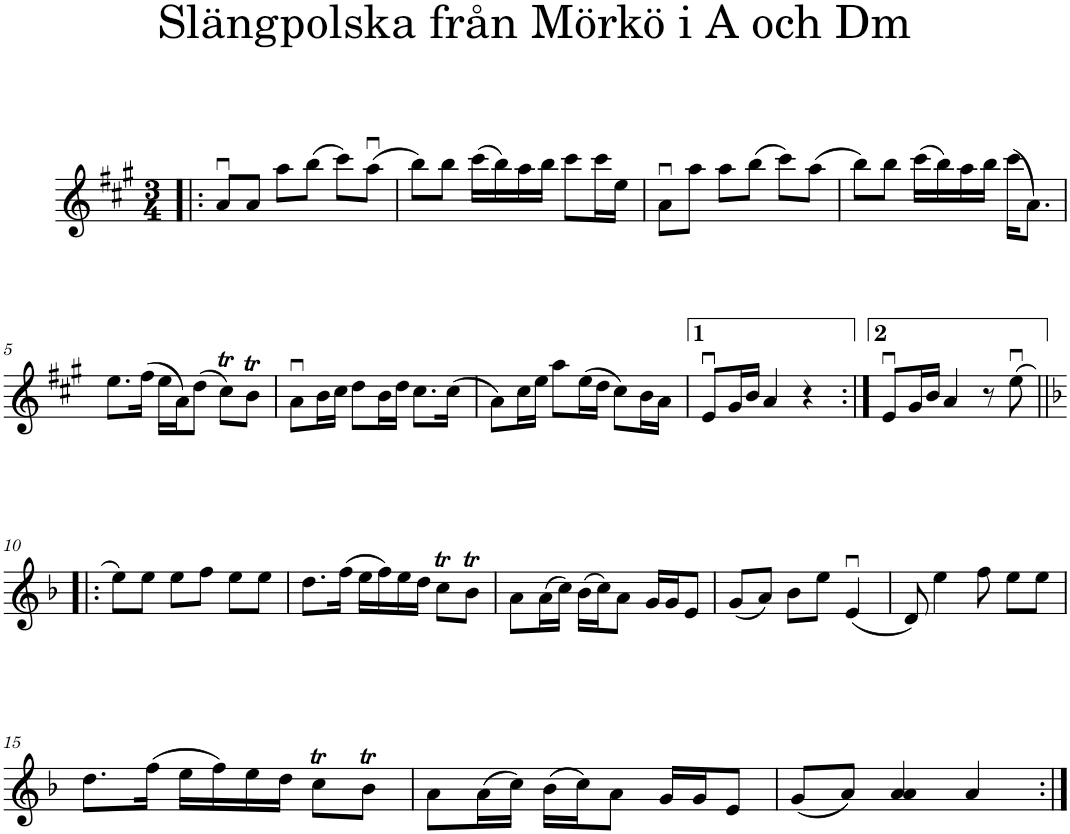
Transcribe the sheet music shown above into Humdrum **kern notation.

**kern
*part1
*staff1
*I"Piano
*I'Pno
*clefG2
*k[f#c#g#]
*A:
*M3/4
=1!|:
8au/L
8a/J
8aa\L
(8bb\J
8ccc#\L)
(8aau\J
=2
8bb\L)
8bb\J
(16ccc#\LL
16bb\)
16aa\
16bb\JJ
8ccc#\L
16ccc#\L
16ee\JJ
=3
8au\L
8aa\J
8aa\L
(8bb\J
8ccc#\L)
(8aa\J
=4
8bb\L)
8bb\J
(16ccc#\LL
16bb\)
16aa\
16bb\JJ
(16ccc#\KL
8.a\J)
!!LO:LB:g=z
=5
8.ee\L
(16ff#\Jk
16ee\LL
16a\J)
(8dd\J
8cc#t\L)
8bT\J
=6
8au\L
16b\L
16cc#\JJ
8dd\L
16b\L
16dd\JJ
8.cc#\L
(16cc#\Jk
=7
8a\L)
16cc#\L
16ee\JJ
8aa\L
(16ee\L
16dd\JJ
8cc#\L)
16b\L
16a\JJ
=8
8eu/L
16g#/L
16b/JJ
4a/
4r
=9:|!
8eu/L
16g#/L
16b/JJ
4a/
8r
(8eeu\
!!LO:LB:g=z
=10!|:
*k[b-]
*d:
8ee\L)
8ee\J
8ee\L
8ff\J
8ee\L
8ee\J
=11
8.dd\L
(16ff\Jk
16ee\LL
16ff\)
16ee\
16dd\JJ
8ccT\L
8b-T\J
=12
8a\L
(16a\L
16cc\JJ)
(16b-\LL
16cc\J)
8a\J
16g/LL
16g/J
8e/J
=13
(8g/L
8a/J)
8b-\L
8ee\J
(4eu/
=14
8d/)
4ee\
8ff\
8ee\L
8ee\J
!!LO:LB:g=z
=15
8.dd\L
(16ff\Jk
16ee\LL
16ff\)
16ee\
16dd\JJ
8ccT\L
8b-T\J
=16
8a\L
(16a\L
16cc\JJ)
(16b-\LL
16cc\J)
8a\J
16g/LL
16g/J
8e/J
=17
(8g/L
8a/J)
4a/ 4a/
4a/
=:|!
*-
